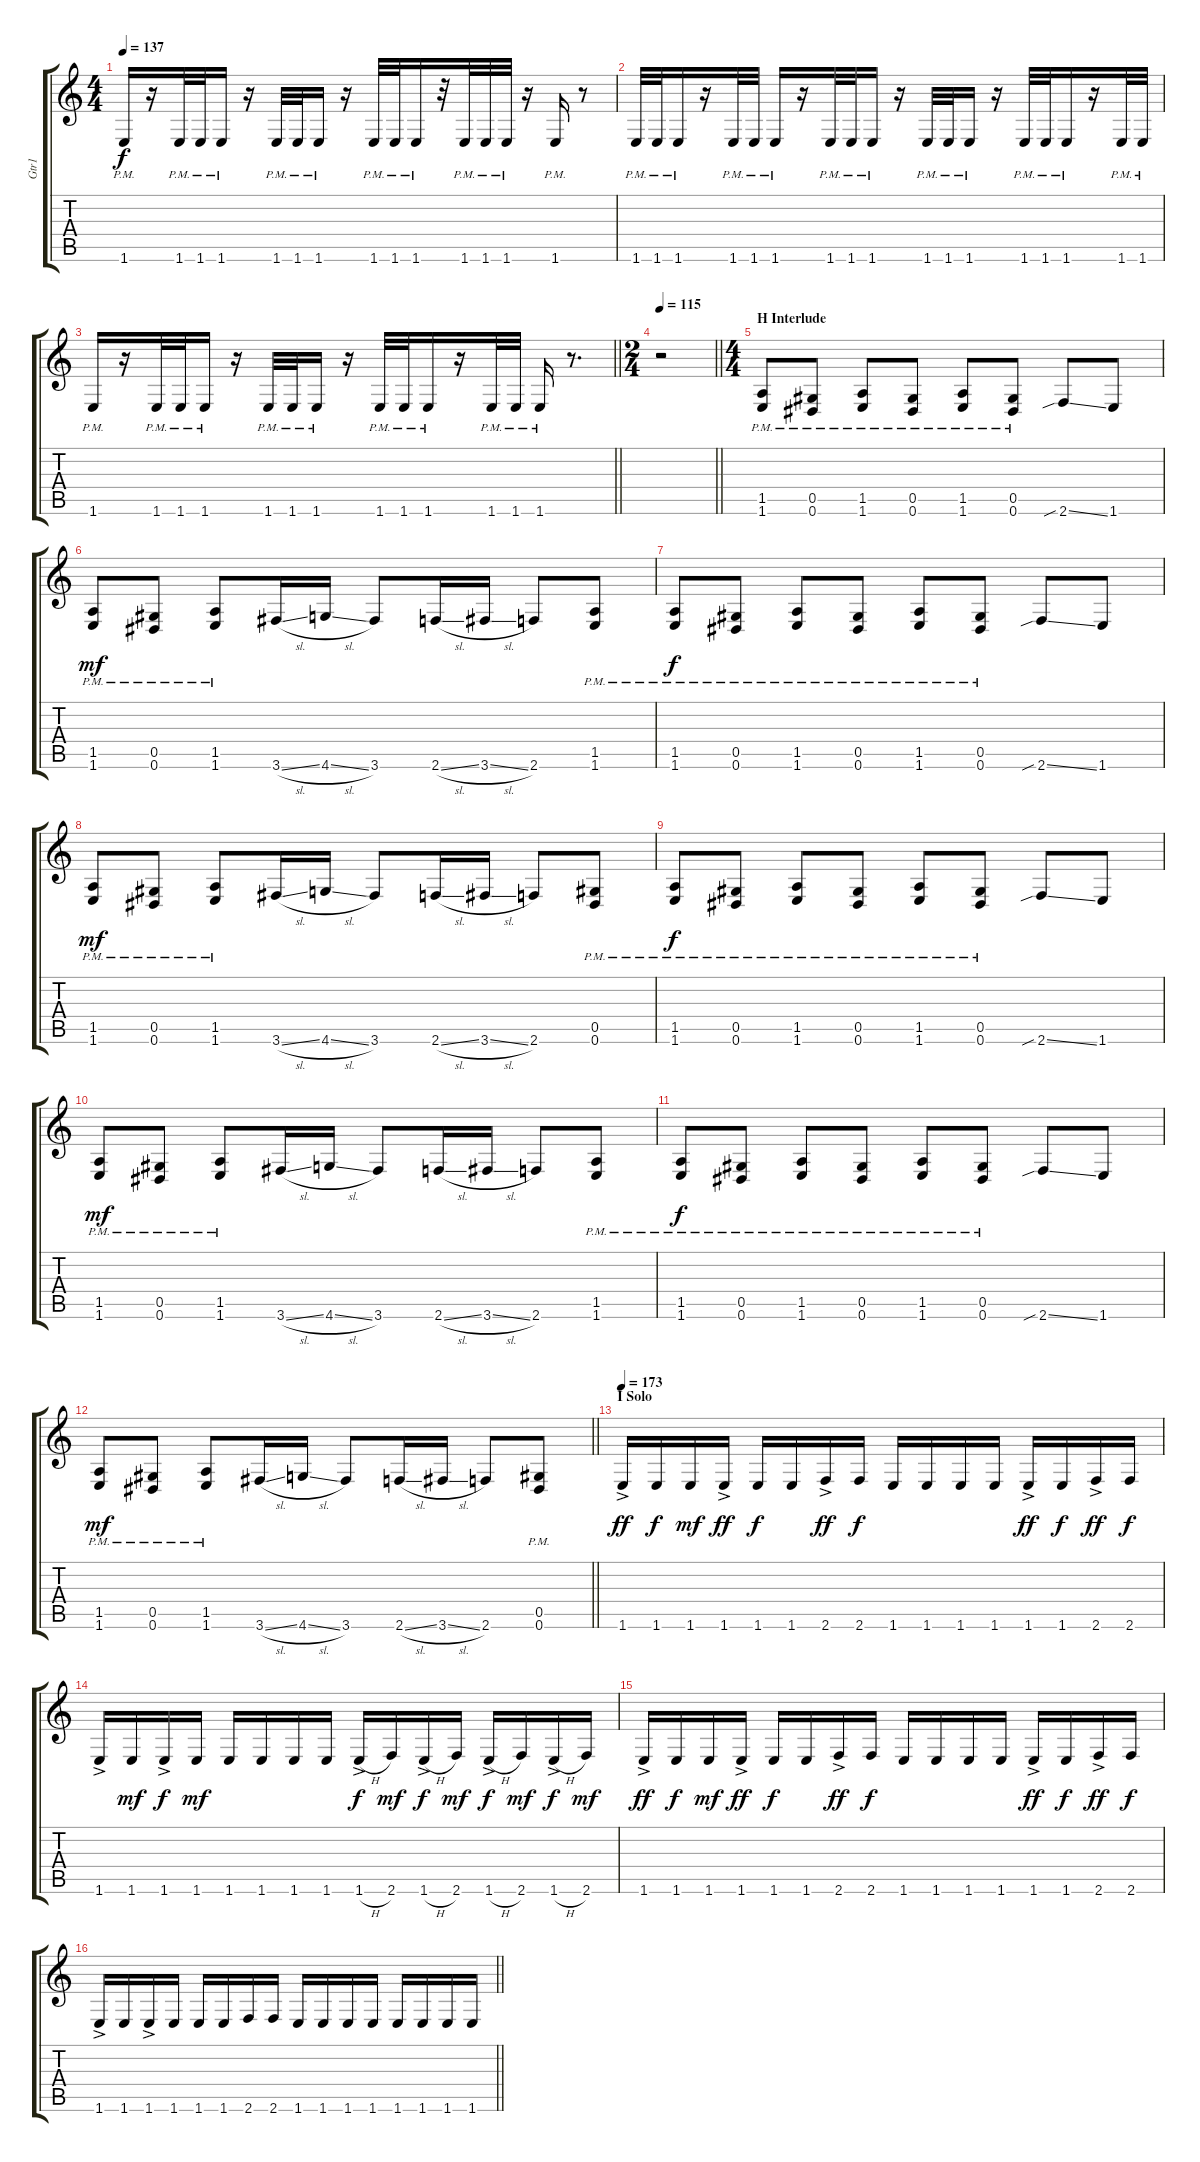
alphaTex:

\track ("Gtr1" "Gtr1") {instrument distortionguitar}
\staff {score tabs}
\tuning (Eb4 Bb3 Gb3 Db3 Ab2 Eb2) {hide}
\ts (4 4)
\tempo 137
\clef g2
\ks c
1.6{pm}.16{dy f} r.16 1.6{pm}.32 1.6{pm}.32 1.6{pm}.16 r.16 1.6{pm}.32 1.6{pm}.32 1.6{pm}.16 r.16 1.6{pm}.32 1.6{pm}.32 1.6{pm}.16 r.32 1.6{pm}.32 1.6{pm}.32 1.6{pm}.32 r.16 1.6{pm}.16 r.8 |
1.6{pm}.32 1.6{pm}.32 1.6{pm}.16 r.16 1.6{pm}.32 1.6{pm}.32 1.6{pm}.16 r.16 1.6{pm}.32 1.6{pm}.32 1.6{pm}.16 r.16 1.6{pm}.32 1.6{pm}.32 1.6{pm}.16 r.16 1.6{pm}.32 1.6{pm}.32 1.6{pm}.16 r.16 1.6{pm}.32 1.6{pm}.32 |
\barLineRight lightlight
1.6{pm}.16 r.16 1.6{pm}.32 1.6{pm}.32 1.6{pm}.16 r.16 1.6{pm}.32 1.6{pm}.32 1.6{pm}.16 r.16 1.6{pm}.32 1.6{pm}.32 1.6{pm}.16 r.16 1.6{pm}.32 1.6{pm}.32 1.6{pm}.16 r.8{d} |
\ts (2 4)
\tempo 115
\barLineRight lightlight
r.2 |
\ts (4 4)
\section ("" "H Interlude")
(1.5{pm} 1.6{pm}).8 (0.5{pm} 0.6{pm}).8 (1.5{pm} 1.6{pm}).8 (0.5{pm} 0.6{pm}).8 (1.5{pm} 1.6{pm}).8 (0.5{pm} 0.6{pm}).8 2.6{sib ss}.8 1.6.8 |
(1.5{pm} 1.6{pm}).8{dy mf} (0.5{pm} 0.6{pm}).8 (1.5{pm} 1.6{pm}).8 3.6{sl}.16 4.6{sl}.16 3.6.8 2.6{sl}.16 3.6{sl}.16 2.6.8 (1.5{pm} 1.6{pm}).8 |
(1.5{pm} 1.6{pm}).8{dy f} (0.5{pm} 0.6{pm}).8 (1.5{pm} 1.6{pm}).8 (0.5{pm} 0.6{pm}).8 (1.5{pm} 1.6{pm}).8 (0.5{pm} 0.6{pm}).8 2.6{sib ss}.8 1.6.8 |
(1.5{pm} 1.6{pm}).8{dy mf} (0.5{pm} 0.6{pm}).8 (1.5{pm} 1.6{pm}).8 3.6{sl}.16 4.6{sl}.16 3.6.8 2.6{sl}.16 3.6{sl}.16 2.6.8 (0.5{pm} 0.6{pm}).8 |
(1.5{pm} 1.6{pm}).8{dy f} (0.5{pm} 0.6{pm}).8 (1.5{pm} 1.6{pm}).8 (0.5{pm} 0.6{pm}).8 (1.5{pm} 1.6{pm}).8 (0.5{pm} 0.6{pm}).8 2.6{sib ss}.8 1.6.8 |
(1.5{pm} 1.6{pm}).8{dy mf} (0.5{pm} 0.6{pm}).8 (1.5{pm} 1.6{pm}).8 3.6{sl}.16 4.6{sl}.16 3.6.8 2.6{sl}.16 3.6{sl}.16 2.6.8 (1.5{pm} 1.6{pm}).8 |
(1.5{pm} 1.6{pm}).8{dy f} (0.5{pm} 0.6{pm}).8 (1.5{pm} 1.6{pm}).8 (0.5{pm} 0.6{pm}).8 (1.5{pm} 1.6{pm}).8 (0.5{pm} 0.6{pm}).8 2.6{sib ss}.8 1.6.8 |
\barLineRight lightlight
(1.5{pm} 1.6{pm}).8{dy mf} (0.5{pm} 0.6{pm}).8 (1.5{pm} 1.6{pm}).8 3.6{sl}.16 4.6{sl}.16 3.6.8 2.6{sl}.16 3.6{sl}.16 2.6.8 (0.5{pm} 0.6{pm}).8 |
\section ("" "I Solo")
\tempo 173
1.6{ac}.16{dy ff} 1.6.16{dy f} 1.6.16{dy mf} 1.6{ac}.16{dy ff} 1.6.16{dy f} 1.6.16 2.6{ac}.16{dy ff} 2.6.16{dy f} 1.6.16 1.6.16 1.6.16 1.6.16 1.6{ac}.16{dy ff} 1.6.16{dy f} 2.6{ac}.16{dy ff} 2.6.16{dy f} |
1.6{ac}.16 1.6.16{dy mf} 1.6{ac}.16{dy f} 1.6.16{dy mf} 1.6.16 1.6.16 1.6.16 1.6.16 1.6{h ac}.16{dy f} 2.6.16{dy mf} 1.6{h ac}.16{dy f} 2.6.16{dy mf} 1.6{h ac}.16{dy f} 2.6.16{dy mf} 1.6{h ac}.16{dy f} 2.6.16{dy mf} |
1.6{ac}.16{dy ff} 1.6.16{dy f} 1.6.16{dy mf} 1.6{ac}.16{dy ff} 1.6.16{dy f} 1.6.16 2.6{ac}.16{dy ff} 2.6.16{dy f} 1.6.16 1.6.16 1.6.16 1.6.16 1.6{ac}.16{dy ff} 1.6.16{dy f} 2.6{ac}.16{dy ff} 2.6.16{dy f} |
\barLineRight lightlight
1.6{ac}.16 1.6.16 1.6{ac}.16 1.6.16 1.6.16 1.6.16 2.6.16 2.6.16 1.6.16 1.6.16 1.6.16 1.6.16 1.6.16 1.6.16 1.6.16 1.6.16
